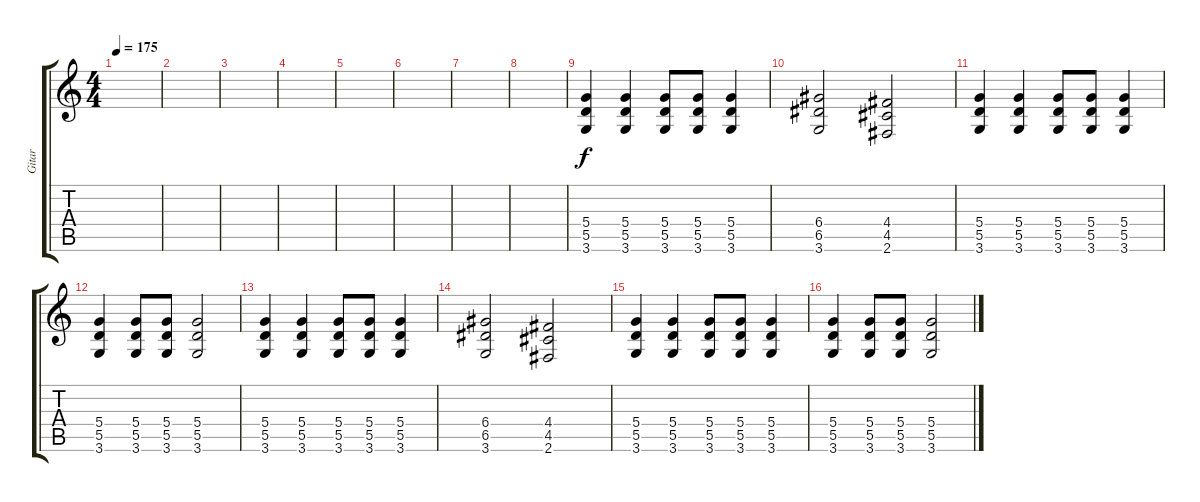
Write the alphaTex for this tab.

\track ("Gitar" "Gitar") {instrument distortionguitar}
\staff {score tabs}
\tuning (E4 B3 G3 D3 A2 E2) {hide}
\ts (4 4)
\tempo 175
\clef g2
\ks c
|
|
|
|
|
|
|
|
(5.4 5.5 3.6).4 (5.4 5.5 3.6).4 (5.4 5.5 3.6).8 (5.4 5.5 3.6).8 (5.4 5.5 3.6).4 |
(6.4 6.5 3.6).2 (4.4 4.5 2.6).2 |
(5.4 5.5 3.6).4 (5.4 5.5 3.6).4 (5.4 5.5 3.6).8 (5.4 5.5 3.6).8 (5.4 5.5 3.6).4 |
(5.4 5.5 3.6).4 (5.4 5.5 3.6).8 (5.4 5.5 3.6).8 (5.4 5.5 3.6).2 |
(5.4 5.5 3.6).4{volume 10} (5.4 5.5 3.6).4 (5.4 5.5 3.6).8 (5.4 5.5 3.6).8 (5.4 5.5 3.6).4 |
(6.4 6.5 3.6).2 (4.4 4.5 2.6).2 |
(5.4 5.5 3.6).4 (5.4 5.5 3.6).4 (5.4 5.5 3.6).8 (5.4 5.5 3.6).8 (5.4 5.5 3.6).4 |
(5.4 5.5 3.6).4 (5.4 5.5 3.6).8 (5.4 5.5 3.6).8 (5.4 5.5 3.6).2
